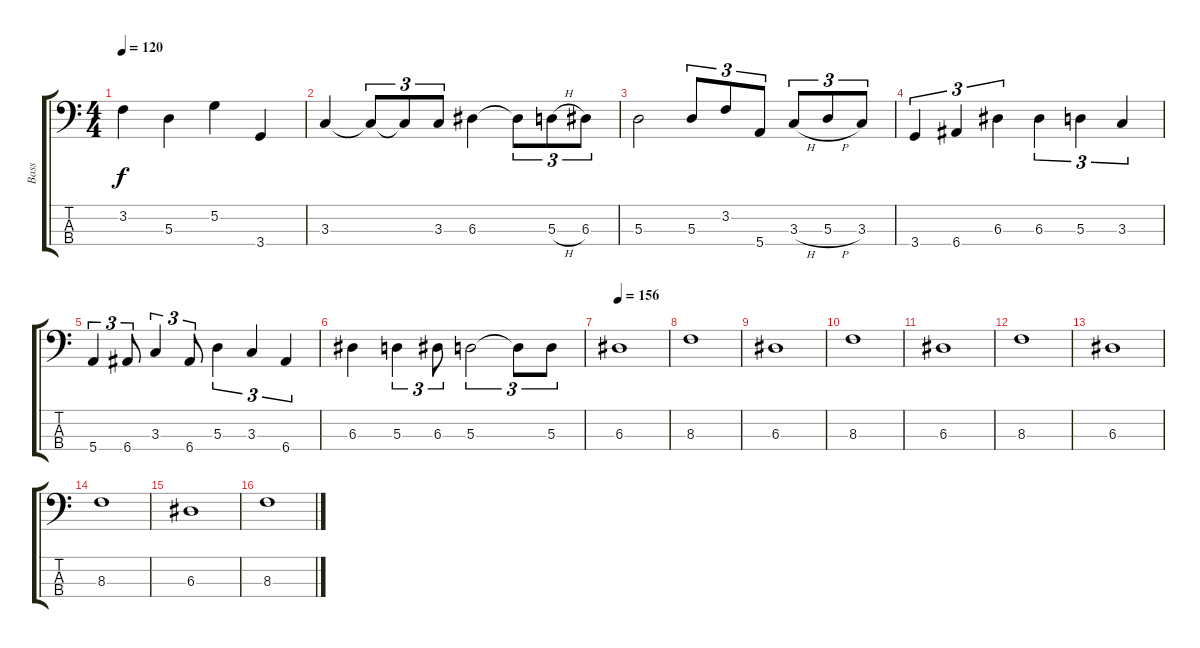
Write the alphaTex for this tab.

\track ("Bass" "Bass") {instrument electricbassfinger}
\staff {score tabs}
\tuning (G2 D2 A1 E1) {hide}
\ts (4 4)
\tempo 120
\clef f4
\ks c
3.2.4{dy f} 5.3.4 5.2.4 3.4.4 |
3.3.4 3.3{t}.8{tu (3 2)} 3.3{t}.8{tu (3 2)} 3.3.8{tu (3 2)} 6.3.4 6.3{t}.8{tu (3 2)} 5.3{h}.8{tu (3 2)} 6.3.8{tu (3 2)} |
5.3.2 5.3.8{tu (3 2)} 3.2.8{tu (3 2)} 5.4.8{tu (3 2)} 3.3{h}.8{tu (3 2)} 5.3{h}.8{tu (3 2)} 3.3.8{tu (3 2)} |
3.4.4{tu (3 2)} 6.4.4{tu (3 2)} 6.3.4{tu (3 2)} 6.3.4{tu (3 2)} 5.3.4{tu (3 2)} 3.3.4{tu (3 2)} |
5.4.4{tu (3 2)} 6.4.8{tu (3 2)} 3.3.4{tu (3 2)} 6.4.8{tu (3 2)} 5.3.4{tu (3 2)} 3.3.4{tu (3 2)} 6.4.4{tu (3 2)} |
6.3.4 5.3.4{tu (3 2)} 6.3.8{tu (3 2)} 5.3.2{tu (3 2)} 5.3{t}.8{tu (3 2)} 5.3.8{tu (3 2)} |
\tempo 156
6.3.1 |
8.3.1 |
6.3.1 |
8.3.1 |
6.3.1 |
8.3.1 |
6.3.1 |
8.3.1 |
6.3.1 |
8.3.1
